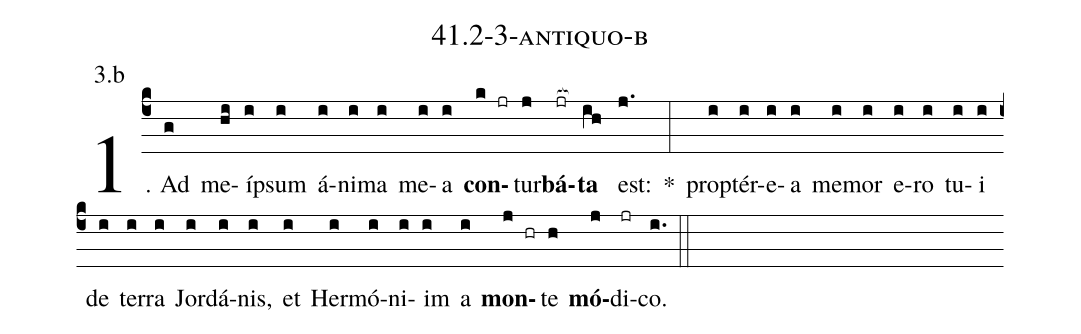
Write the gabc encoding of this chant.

name: 41.2-3-antiquo-b;
annotation: 3.b;
%%
(c4)1. Ad(g) me(hi)íp(i)sum(i) á(i)ni(i)ma(i) me(i)a(i) <b>con</b>(k jr)tur(j)<b>bá</b>(jr[ocb:1{])<b>ta</b>(ih[ocb:0}]) est:(j.) *(:) prop(i)tér(i)e(i)a(i) me(i)mor(i) e(i)ro(i) tu(i)i(i) de(i) ter(i)ra(i) Jor(i)dá(i)nis,(i) et(i) Her(i)mó(i)ni(i)im(i) a(i) <b>mon</b>(j hr)te(h) <b>mó</b>(j)di(jr)co.(i.) (::)


%E(i) u(i) o(j) u(h) a(j) e.(i.) (::)
